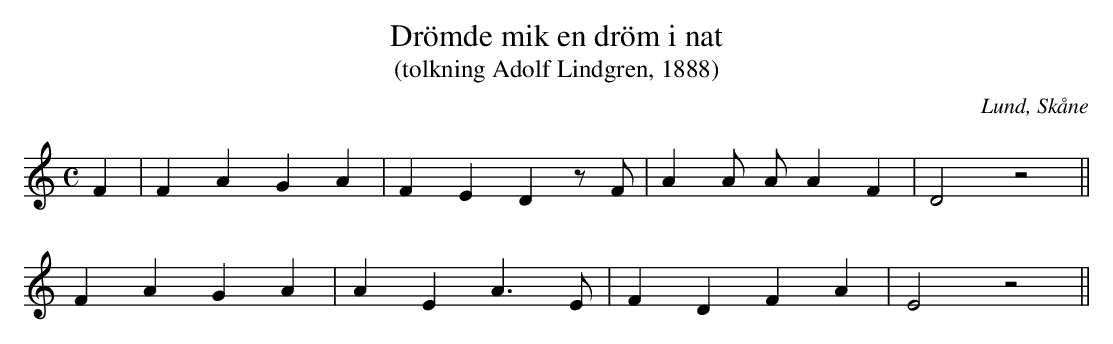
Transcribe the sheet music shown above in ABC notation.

X:1
T:Drömde mik en dröm i nat
T:(tolkning Adolf Lindgren, 1888)
O:Lund, Skåne
M:C
L:1/4
K:C
F | F A G A | F E D z/F/ | A A/ A/ A F | D2 z2 ||
F A G A | A E A>E | F D F A | E2 z2 ||
